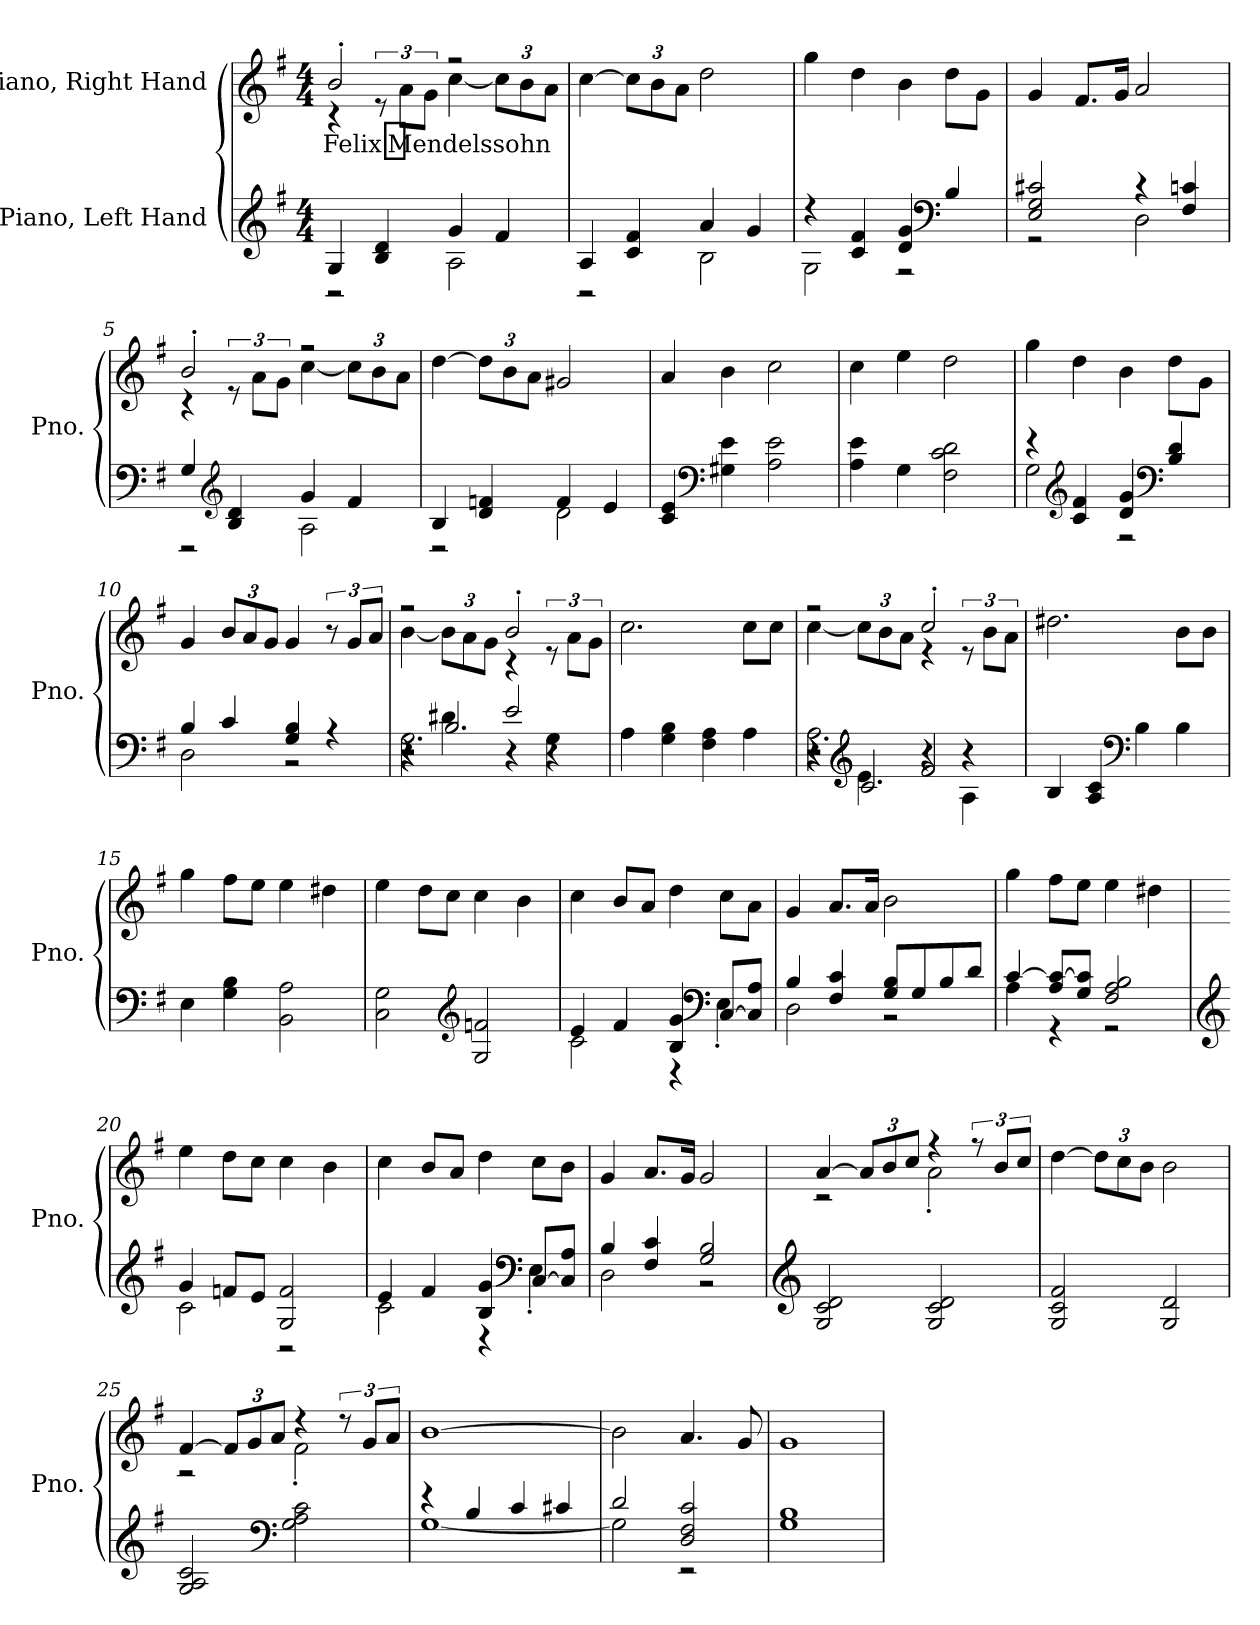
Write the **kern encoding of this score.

**kern	**kern	**text
*part2	*part1	*part1
*staff2	*staff1	*staff1
*I"Piano, Left Hand	*I"Piano, Right Hand	*
*I'Pno.	*I'Pno.	*
*clefG2	*clefG2	*
*k[f#]	*k[f#]	*
*M4/4	*M4/4	*
*MM70	*MM70	*
=1	=1	=1
*^	*	*
!	!	!	!LO:LY:b
*	*	*^	*
4G/	2r	2b'/	4r	Felix Mendelssohn
4B/ 4d/	.	.	12r	.
.	.	.	12a\L	.
.	.	.	12g\J	.
4g/	2A\	2r	[4cc\	.
*	*	*	*Xbrackettup	*
4f#/	.	.	12cc\L]	.
.	.	.	12b\	.
.	.	.	12a\J	.
*	*	*v	*v	*
=2	=2	=2	=2
4A/	2r	[4cc\	.
4c/ 4f#/	.	12cc\L]	.
.	.	12b\	.
.	.	12a\J	.
4a/	2B\	2dd\	.
4g/	.	.	.
=3	=3	=3	=3
4r	2G\	4gg\	.
4c/ 4f#/	.	4dd\	.
4d/ 4g/	2r	4b\	.
*clefF4	*	*	*
4B/	.	8dd\L	.
.	.	8g\J	.
!!LO:LB:g=z
=4	=4	=4	=4
2E/ 2G/ 2c#X/	2r	4g/	.
.	.	8.f#/L	.
.	.	16g/Jk	.
4r	2D\	2a/	.
4F#/ 4cn/	.	.	.
=5	=5	=5	=5
*	*	*^	*
4G/	2r	2b'/	4r	.
*clefG2	*	*	*	*
*	*	*	*brackettup	*
4B/ 4d/	.	.	12r	.
.	.	.	12a\L	.
.	.	.	12g\J	.
4g/	2A\	2r	[4cc\	.
*	*	*	*Xbrackettup	*
4f#/	.	.	12cc\L]	.
.	.	.	12b\	.
.	.	.	12a\J	.
*	*	*v	*v	*
=6	=6	=6	=6
4B/	2r	[4dd\	.
4d/ 4fn/	.	12dd\L]	.
.	.	12b\	.
.	.	12a\J	.
4f/	2d\	2g#X/	.
4e/	.	.	.
*v	*v	*	*
=7	=7	=7
4c/ 4e/	4a/	.
*clefF4	*	*
4G#X\ 4e\	4b\	.
2A\ 2e\	2cc\	.
=8	=8	=8
4A\ 4e\	4cc\	.
4G\	4ee\	.
2F#\ 2c\ 2d\	2dd\	.
!!LO:LB:g=z
=9	=9	=9
*^	*	*
4r	2G\	4gg\	.
*clefG2	*	*	*
4c/ 4f#/	.	4dd\	.
4d/ 4g/	2r	4b\	.
*clefF4	*	*	*
4B/ 4d/	.	8dd\L	.
.	.	8g\J	.
=10	=10	=10	=10
4B/	2D\	4g/	.
4c/	.	12b/L	.
.	.	12a/	.
.	.	12g/J	.
4G/ 4B/	2r	4g/	.
*	*	*brackettup	*
4r	.	12r	.
.	.	12g/L	.
.	.	12a/J	.
=11	=11	=11	=11
*^	*^	*^	*
2r	4r	4r	2.G\	2r	[4b\	.
*	*	*	*	*	*Xbrackettup	*
.	4d#X\	2.B/	.	.	12b\L]	.
.	.	.	.	.	12a\	.
.	.	.	.	.	12g\J	.
2e/	4r	.	.	2b'/	4r	.
*	*	*	*	*	*brackettup	*
.	4G\	.	4r	.	12r	.
.	.	.	.	.	12a\L	.
.	.	.	.	.	12g\J	.
*v	*v	*v	*v	*	*	*
*	*v	*v	*
=12	=12	=12
4A\	2.cc\	.
4G\ 4B\	.	.
4F#\ 4A\	.	.
4A\	8cc\L	.
.	8cc\J	.
!!LO:LB:g=z
=13	=13	=13
*^	*^	*
*	*^	*	*	*
*	*	*^	*	*	*
2r	4r	4r	2.A\	2r	[4cc\	.
*clefG2	*	*	*	*	*	*
*	*	*	*	*	*Xbrackettup	*
.	4e\	2.c/	.	.	12cc\L]	.
.	.	.	.	.	12b\	.
.	.	.	.	.	12a\J	.
2f#/	4r	.	.	2cc'/	4r	.
*	*	*	*	*	*brackettup	*
.	4A\	.	4r	.	12r	.
.	.	.	.	.	12b\L	.
.	.	.	.	.	12a\J	.
*v	*v	*v	*v	*	*	*
*	*v	*v	*
=14	=14	=14
4B/	2.dd#X\	.
4A/ 4c/	.	.
*clefF4	*	*
4B\	.	.
4B\	8b\L	.
.	8b\J	.
=15	=15	=15
4E\	4gg\	.
4G\ 4B\	8ff#\L	.
.	8ee\J	.
2BB\ 2A\	4ee\	.
.	4dd#X\	.
=16	=16	=16
2C\ 2G\	4ee\	.
.	8dd\L	.
.	8cc\J	.
*clefG2	*	*
2G/ 2fn/	4cc\	.
.	4b\	.
=17	=17	=17
*^	*	*
4e/	2c\	4cc\	.
4f#/	.	8b/L	.
.	.	8a/J	.
4B/ 4g/	4r	4dd\	.
*clefF4	*	*	*
[8C/L	4E'\	8cc\L	.
8C/] 8A/J	.	8a\J	.
!!LO:LB:g=z
=18	=18	=18	=18
4B/	2D\	4g/	.
4F#/ 4c/	.	8.a/L	.
.	.	16a/Jk	.
8G/ 8B/L	2r	2b\	.
8G/	.	.	.
8B/	.	.	.
8d/J	.	.	.
=19	=19	=19	=19
[4c/	4A\	4gg\	.
8A/ 8c/_L	4r	8ff#\L	.
8G/ 8c/]J	.	8ee\J	.
2F#/ 2A/ 2B/	2r	4ee\	.
.	.	4dd#X\	.
=20	=20	=20	=20
*clefG2	*	*	*
4g/	2c\	4ee\	.
8fn/L	.	8dd\L	.
8e/J	.	8cc\J	.
2G/ 2f/	2r	4cc\	.
.	.	4b\	.
=21	=21	=21	=21
4e/	2c\	4cc\	.
4f#/	.	8b/L	.
.	.	8a/J	.
4B/ 4g/	4r	4dd\	.
*clefF4	*	*	*
[8C/L	4E'\	8cc\L	.
8C/] 8A/J	.	8b\J	.
=22	=22	=22	=22
4B/	2D\	4g/	.
4F#/ 4c/	.	8.a/L	.
.	.	16g/Jk	.
2G/ 2B/	2r	2g/	.
*v	*v	*	*
!!LO:LB:g=z
=23	=23	=23
*clefG2	*	*
*	*^	*
2G/ 2c/ 2d/	[4a/	2r	.
*	*Xbrackettup	*	*
.	12a/L]	.	.
.	12b/	.	.
.	12cc/J	.	.
2G/ 2c/ 2d/	4r	2a'\	.
*	*brackettup	*	*
.	12r	.	.
.	12b/L	.	.
.	12cc/J	.	.
*	*v	*v	*
=24	=24	=24
2G/ 2c/ 2f#/	[4dd\	.
*	*Xbrackettup	*
.	12dd\L]	.
.	12cc\	.
.	12b\J	.
2G/ 2d/	2b\	.
=25	=25	=25
*	*^	*
2G/ 2A/ 2c/	[4f#/	2r	.
.	12f#/L]	.	.
.	12g/	.	.
.	12a/J	.	.
*clefF4	*	*	*
2G\ 2A\ 2c\	4r	2f#'\	.
*	*brackettup	*	*
.	12r	.	.
.	12g/L	.	.
.	12a/J	.	.
*	*v	*v	*
=26	=26	=26
*^	*	*
4r	[1G	[1b	.
4B/	.	.	.
4c/	.	.	.
4c#X/	.	.	.
=27	=27	=27	=27
2d/	2G\]	2b\]	.
2D/ 2F#/ 2c/	2r	4.a/	.
.	.	8g/	.
*v	*v	*	*
=28	=28	=28
1G 1B	1g	.
=	=	=
*-	*-	*-
